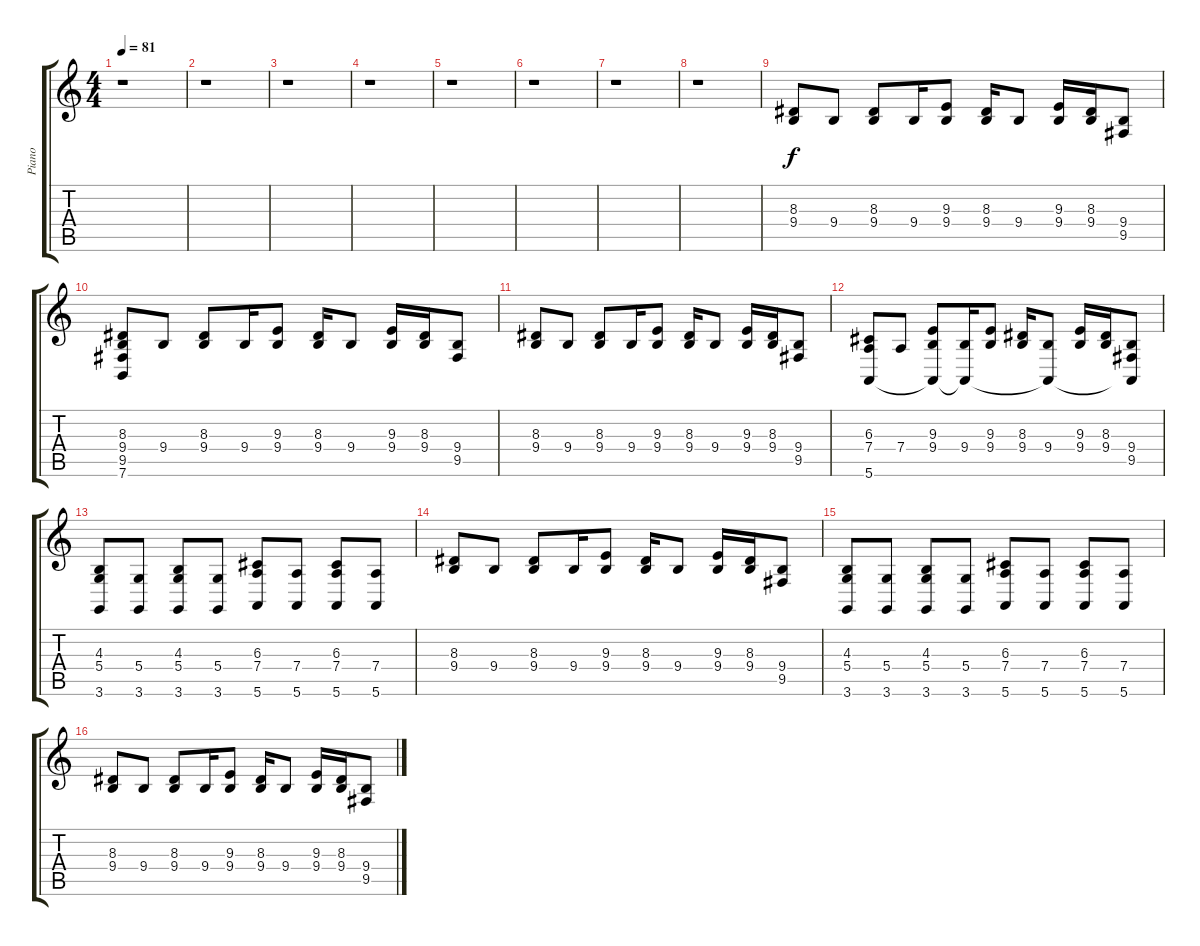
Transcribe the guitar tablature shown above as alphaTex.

\track ("Piano" "Piano") {instrument electricgrandpiano}
\staff {score tabs}
\tuning (E4 B3 G3 D3 A2 E2) {hide}
\ts (4 4)
\tempo 81
\clef g2
\ks c
r.1{dy f instrument electricgrandpiano} |
r.1 |
r.1 |
r.1 |
r.1 |
r.1 |
r.1 |
r.1 |
(8.3 9.4).8 9.4.8 (8.3 9.4).8 9.4.16 (9.3 9.4).8 (8.3 9.4).16 9.4.8 (9.3 9.4).16 (8.3 9.4).16 (9.4 9.5).8 |
(8.3 9.4 9.5 7.6).8 9.4.8 (8.3 9.4).8 9.4.16 (9.3 9.4).8 (8.3 9.4).16 9.4.8 (9.3 9.4).16 (8.3 9.4).16 (9.4 9.5).8 |
(8.3 9.4).8 9.4.8 (8.3 9.4).8 9.4.16 (9.3 9.4).8 (8.3 9.4).16 9.4.8 (9.3 9.4).16 (8.3 9.4).16 (9.4 9.5).8 |
(6.3 7.4 5.6).8 7.4.8 (9.3 9.4 5.6{t}).8 (9.4 5.6{t}).16 (9.3 9.4).8 (8.3 9.4).16 (9.4 5.6{t}).8 (9.3 9.4).16 (8.3 9.4).16 (9.4 9.5 5.6{t}).8 |
(4.3 5.4 3.6).8 (5.4 3.6).8 (4.3 5.4 3.6).8 (5.4 3.6).8 (6.3 7.4 5.6).8 (7.4 5.6).8 (6.3 7.4 5.6).8 (7.4 5.6).8 |
(8.3 9.4).8 9.4.8 (8.3 9.4).8 9.4.16 (9.3 9.4).8 (8.3 9.4).16 9.4.8 (9.3 9.4).16 (8.3 9.4).16 (9.4 9.5).8 |
(4.3 5.4 3.6).8 (5.4 3.6).8 (4.3 5.4 3.6).8 (5.4 3.6).8 (6.3 7.4 5.6).8 (7.4 5.6).8 (6.3 7.4 5.6).8 (7.4 5.6).8 |
(8.3 9.4).8 9.4.8 (8.3 9.4).8 9.4.16 (9.3 9.4).8 (8.3 9.4).16 9.4.8 (9.3 9.4).16 (8.3 9.4).16 (9.4 9.5).8
